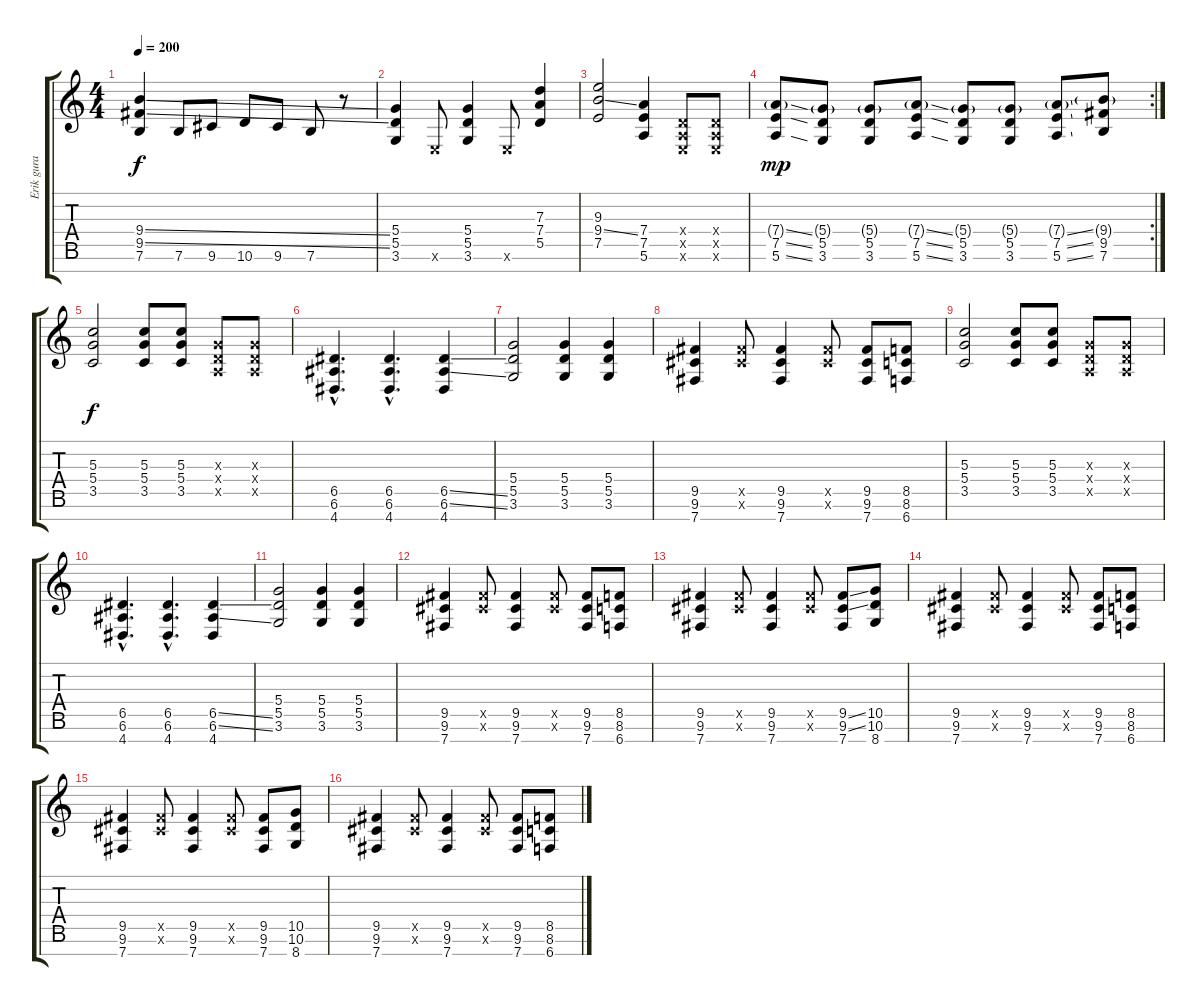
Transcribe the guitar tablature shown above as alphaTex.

\track ("Erik gura" "Erik gura") {instrument distortionguitar}
\staff {score tabs}
\tuning (E4 B3 G3 D3 A2 E2 B1) {hide}
\ts (4 4)
\tempo 200
\clef g2
\ks c
(9.4{ss} 9.5{ss} 7.6).4{dy f} 7.6.8 9.6.8 10.6.8 9.6.8 7.6.8 r.8 |
(5.4 5.5 3.6).4 0.6{x}.8 (5.4 5.5 3.6).4 0.6{x}.8 (7.3 7.4 5.5).4 |
(9.3 9.4{ss} 7.5).2 (7.4 7.5 5.6).4 (0.4{x} 0.5{x} 0.6{x}).8 (0.4{x} 0.5{x} 0.6{x}).8 |
\rc 2
(7.4{ss g} 7.5{ss} 5.6{ss}).8{dy mp} (5.4{g} 5.5 3.6).8 (5.4{g} 5.5 3.6).8 (7.4{ss g} 7.5{ss} 5.6{ss}).8 (5.4{g} 5.5 3.6).8 (5.4{g} 5.5 3.6).8 (7.4{ss g} 7.5{ss} 5.6{ss}).8 (9.4{g} 9.5 7.6).8 |
(5.3 5.4 3.5).2{dy f} (5.3 5.4 3.5).8 (5.3 5.4 3.5).8 (0.3{x} 0.4{x} 0.5{x}).8 (0.3{x} 0.4{x} 0.5{x}).8 |
(6.5{hac} 6.6{hac} 4.7{hac}).4{d} (6.5{hac} 6.6{hac} 4.7{hac}).4{d} (6.5{ss} 6.6{ss} 4.7).4 |
(5.4 5.5 3.6).2 (5.4 5.5 3.6).4 (5.4 5.5 3.6).4 |
(9.5 9.6 7.7).4 (9.5{x} 9.6{x}).8 (9.5 9.6 7.7).4 (9.5{x} 9.6{x}).8 (9.5 9.6 7.7).8 (8.5 8.6 6.7).8 |
(5.3 5.4 3.5).2 (5.3 5.4 3.5).8 (5.3 5.4 3.5).8 (0.3{x} 0.4{x} 0.5{x}).8 (0.3{x} 0.4{x} 0.5{x}).8 |
(6.5{hac} 6.6{hac} 4.7{hac}).4{d} (6.5{hac} 6.6{hac} 4.7{hac}).4{d} (6.5{ss} 6.6{ss} 4.7).4 |
(5.4 5.5 3.6).2 (5.4 5.5 3.6).4 (5.4 5.5 3.6).4 |
(9.5 9.6 7.7).4 (9.5{x} 9.6{x}).8 (9.5 9.6 7.7).4 (9.5{x} 9.6{x}).8 (9.5 9.6 7.7).8 (8.5 8.6 6.7).8 |
(9.5 9.6 7.7).4 (9.5{x} 9.6{x}).8 (9.5 9.6 7.7).4 (9.5{x} 9.6{x}).8 (9.5{ss} 9.6{ss} 7.7).8 (10.5 10.6 8.7).8 |
(9.5 9.6 7.7).4 (9.5{x} 9.6{x}).8 (9.5 9.6 7.7).4 (9.5{x} 9.6{x}).8 (9.5 9.6 7.7).8 (8.5 8.6 6.7).8 |
(9.5 9.6 7.7).4 (9.5{x} 9.6{x}).8 (9.5 9.6 7.7).4 (9.5{x} 9.6{x}).8 (9.5 9.6 7.7).8 (10.5 10.6 8.7).8 |
(9.5 9.6 7.7).4 (9.5{x} 9.6{x}).8 (9.5 9.6 7.7).4 (9.5{x} 9.6{x}).8 (9.5 9.6 7.7).8 (8.5 8.6 6.7).8
